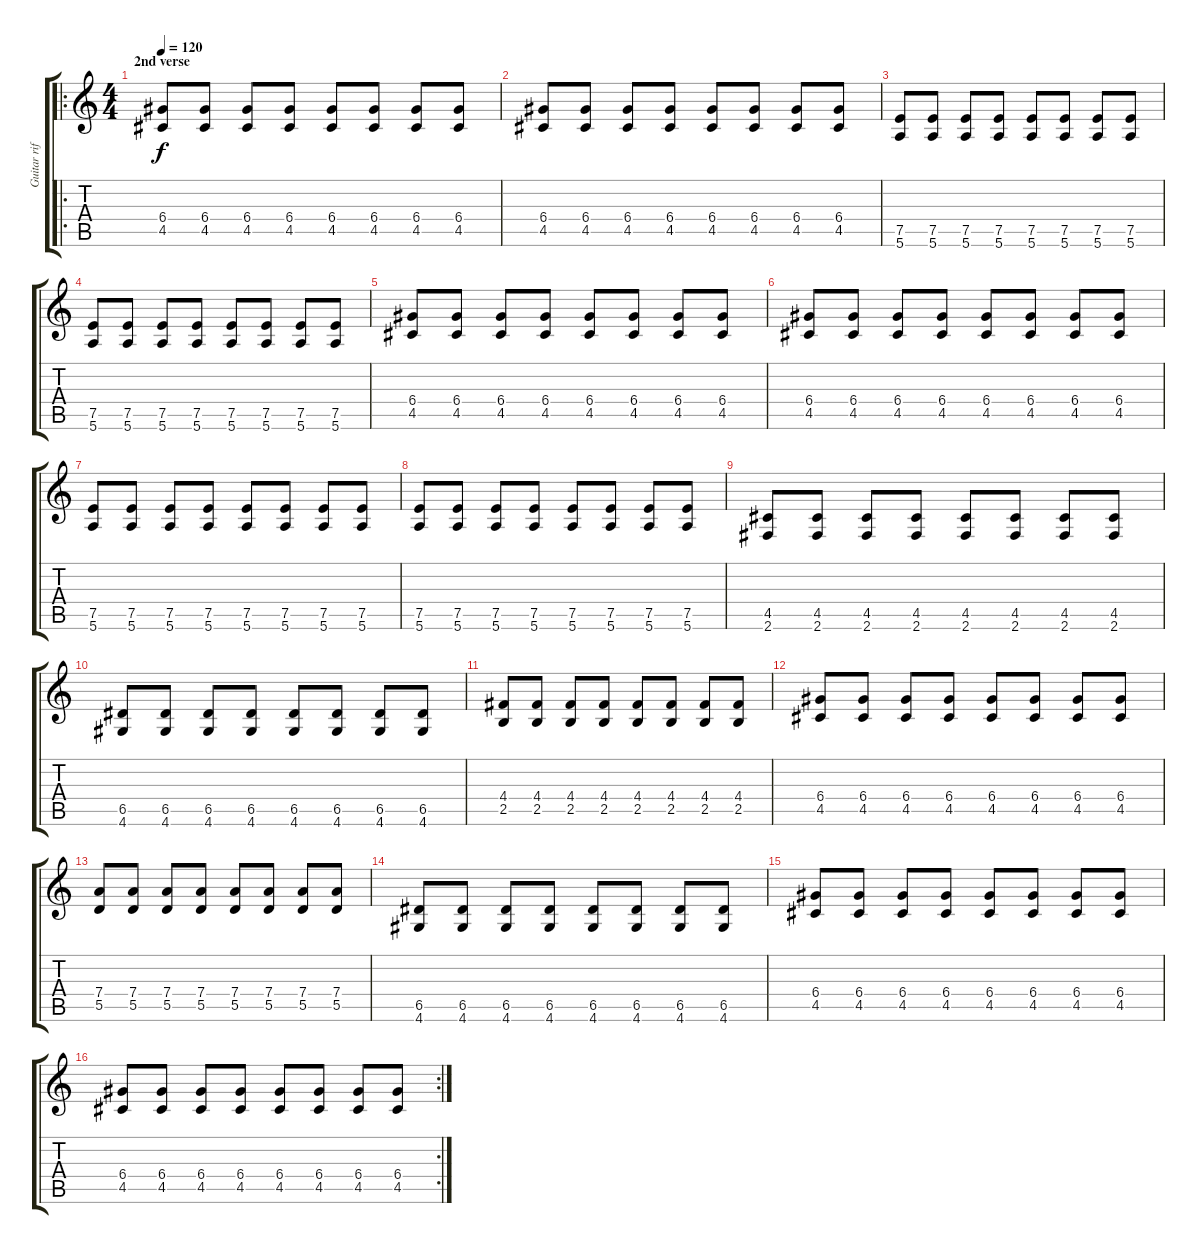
\track ("Guitar riff" "Guitar rif") {instrument electricguitarmuted}
\staff {score tabs}
\tuning (E4 B3 G3 D3 A2 E2) {hide}
\ro
\ts (4 4)
\section ("" "2nd verse")
\tempo 120
\clef g2
\ks c
(6.4 4.5).8{dy f} (6.4 4.5).8 (6.4 4.5).8 (6.4 4.5).8 (6.4 4.5).8 (6.4 4.5).8 (6.4 4.5).8 (6.4 4.5).8 |
(6.4 4.5).8 (6.4 4.5).8 (6.4 4.5).8 (6.4 4.5).8 (6.4 4.5).8 (6.4 4.5).8 (6.4 4.5).8 (6.4 4.5).8 |
(7.5 5.6).8 (7.5 5.6).8 (7.5 5.6).8 (7.5 5.6).8 (7.5 5.6).8 (7.5 5.6).8 (7.5 5.6).8 (7.5 5.6).8 |
(7.5 5.6).8 (7.5 5.6).8 (7.5 5.6).8 (7.5 5.6).8 (7.5 5.6).8 (7.5 5.6).8 (7.5 5.6).8 (7.5 5.6).8 |
(6.4 4.5).8 (6.4 4.5).8 (6.4 4.5).8 (6.4 4.5).8 (6.4 4.5).8 (6.4 4.5).8 (6.4 4.5).8 (6.4 4.5).8 |
(6.4 4.5).8 (6.4 4.5).8 (6.4 4.5).8 (6.4 4.5).8 (6.4 4.5).8 (6.4 4.5).8 (6.4 4.5).8 (6.4 4.5).8 |
(7.5 5.6).8 (7.5 5.6).8 (7.5 5.6).8 (7.5 5.6).8 (7.5 5.6).8 (7.5 5.6).8 (7.5 5.6).8 (7.5 5.6).8 |
(7.5 5.6).8 (7.5 5.6).8 (7.5 5.6).8 (7.5 5.6).8 (7.5 5.6).8 (7.5 5.6).8 (7.5 5.6).8 (7.5 5.6).8 |
(4.5 2.6).8 (4.5 2.6).8 (4.5 2.6).8 (4.5 2.6).8 (4.5 2.6).8 (4.5 2.6).8 (4.5 2.6).8 (4.5 2.6).8 |
(6.5 4.6).8 (6.5 4.6).8 (6.5 4.6).8 (6.5 4.6).8 (6.5 4.6).8 (6.5 4.6).8 (6.5 4.6).8 (6.5 4.6).8 |
(4.4 2.5).8 (4.4 2.5).8 (4.4 2.5).8 (4.4 2.5).8 (4.4 2.5).8 (4.4 2.5).8 (4.4 2.5).8 (4.4 2.5).8 |
(6.4 4.5).8 (6.4 4.5).8 (6.4 4.5).8 (6.4 4.5).8 (6.4 4.5).8 (6.4 4.5).8 (6.4 4.5).8 (6.4 4.5).8 |
(7.4 5.5).8 (7.4 5.5).8 (7.4 5.5).8 (7.4 5.5).8 (7.4 5.5).8 (7.4 5.5).8 (7.4 5.5).8 (7.4 5.5).8 |
(6.5 4.6).8 (6.5 4.6).8 (6.5 4.6).8 (6.5 4.6).8 (6.5 4.6).8 (6.5 4.6).8 (6.5 4.6).8 (6.5 4.6).8 |
(6.4 4.5).8 (6.4 4.5).8 (6.4 4.5).8 (6.4 4.5).8 (6.4 4.5).8 (6.4 4.5).8 (6.4 4.5).8 (6.4 4.5).8 |
\rc 2
(6.4 4.5).8 (6.4 4.5).8 (6.4 4.5).8 (6.4 4.5).8 (6.4 4.5).8 (6.4 4.5).8 (6.4 4.5).8 (6.4 4.5).8
